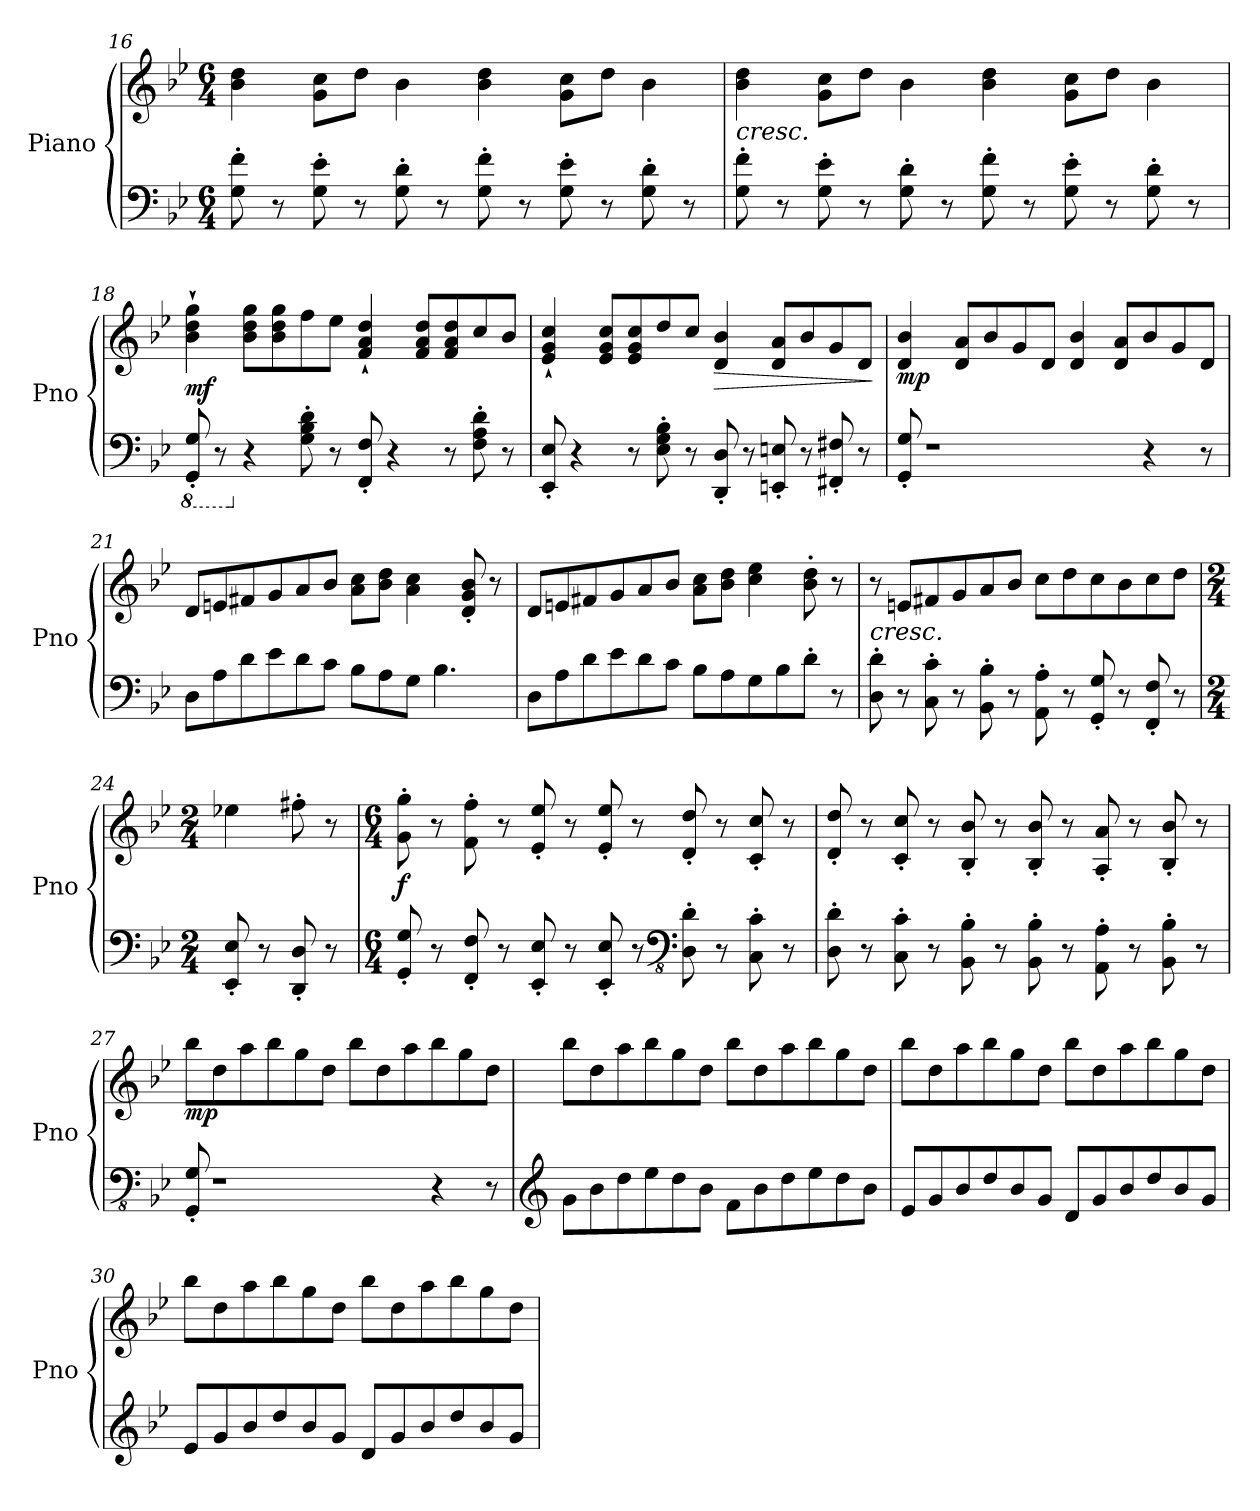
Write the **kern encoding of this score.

**kern	**kern	**dynam
*part1	*part1	*part1
*staff2	*staff1	*staff1/2
*I"Piano	*	*
*I'Pno	*	*
*clefF4	*clefG2	*
*k[b-e-]	*k[b-e-]	*
*M6/4	*M6/4	*
=16	=16	=16
8G\' 8f\'	4b-\ 4dd\	.
8r	.	.
8G\' 8e-\'	8g\ 8cc\L	.
8r	8dd\J	.
8G\' 8d\'	4b-\	.
8r	.	.
8G\' 8f\'	4b-\ 4dd\	.
8r	.	.
8G\' 8e-\'	8g\ 8cc\L	.
8r	8dd\J	.
8G\' 8d\'	4b-\	.
8r	.	.
=17	=17	=17
!	!LO:TX:b:i:t=cresc.	!
8G\' 8f\'	4b-\ 4dd\	.
8r	.	.
8G\' 8e-\'	8g\ 8cc\L	.
8r	8dd\J	.
8G\' 8d\'	4b-\	.
8r	.	.
8G\' 8f\'	4b-\ 4dd\	.
8r	.	.
8G\' 8e-\'	8g\ 8cc\L	.
8r	8dd\J	.
8G\' 8d\'	4b-\	.
8r	.	.
=18	=18	=18
*8ba	*	*
!	!	!LO:DY:b
8GGG/' 8GG/'	4b-\` 4dd\` 4gg\`	mf
8r	.	.
*X8ba	*	*
4r	8b-\ 8dd\ 8gg\L	.
.	8b-\ 8dd\ 8gg\	.
8G\' 8B-\' 8d\'	8ff\	.
8r	8ee-\J	.
8FF/' 8F/'	4f/` 4a/` 4dd/`	.
4r	.	.
.	8f/ 8a/ 8dd/L	.
8r	8f/ 8a/ 8dd/	.
8F\' 8A\' 8d\'	8cc/	.
8r	8b-/J	.
=19	=19	=19
8EE-/' 8E-/'	4e-/` 4g/` 4cc/`	.
4r	.	.
.	8e-/ 8g/ 8cc/L	.
8r	8e-/ 8g/ 8cc/	.
8E-\' 8G\' 8B-\'	8dd/	.
8r	8cc/J	.
!	!	!LO:HP:b
8DD/' 8D/'	4d/ 4b-/	>
8r	.	.
8EEn/' 8En/'	8d/ 8a/L	.
8r	8b-/	.
8FF#X/' 8F#X/'	8g/	.
8r	8d/J	.
.	.	]
!!LO:LB:g=z
=20	=20	=20
!	!	!LO:DY:b
8GG/' 8G/'	4d/ 4b-/	mp
1r	.	.
.	8d/ 8a/L	.
.	8b-/	.
.	8g/	.
.	8d/J	.
.	4d/ 4b-/	.
.	8d/ 8a/L	.
4r	8b-/	.
.	8g/	.
8r	8d/J	.
=21	=21	=21
8D\L	8d/L	.
8A\	8en/	.
8d\	8f#X/	.
8e-\	8g/	.
8d\	8a/	.
8c\J	8b-/J	.
8B-\L	8a\ 8cc\L	.
8A\	8b-\ 8dd\J	.
8G\J	4a\ 4cc\	.
4.B-\	.	.
.	8d/' 8g/' 8b-/'	.
.	8r	.
=22	=22	=22
8D\L	8d/L	.
8A\	8en/	.
8d\	8f#X/	.
8e-\	8g/	.
8d\	8a/	.
8c\J	8b-/J	.
8B-\L	8a\ 8cc\L	.
8A\	8b-\ 8dd\J	.
8G\	4cc\ 4ee-\	.
8B-\	.	.
8d'\J	8b-\' 8dd\'	.
8r	8r	.
=23	=23	=23
!	!LO:TX:b:i:t=cresc.	!
8D\' 8d\'	8r	.
8r	8en/L	.
8C\' 8c\'	8f#X/	.
8r	8g/	.
8BB-\' 8B-\'	8a/	.
8r	8b-/J	.
8AA\' 8A\'	8cc\L	.
8r	8dd\	.
8GG/' 8G/'	8cc\	.
8r	8b-\	.
8FF/' 8F/'	8cc\	.
8r	8dd\J	.
!!LO:LB:g=z
=24	=24	=24
*M2/4	*M2/4	*
8EE-/' 8E-/'	4ee-X\	.
8r	.	.
8DD/' 8D/'	8ff#X'\	.
8r	8r	.
=25	=25	=25
*M6/4	*M6/4	*
!	!	!LO:DY:b
8GG/' 8G/'	8g\' 8gg\'	f
8r	8r	.
8FF/' 8F/'	8f\' 8ff\'	.
8r	8r	.
8EE-/' 8E-/'	8e-/' 8ee-/'	.
8r	8r	.
8EE-/' 8E-/'	8e-/' 8ee-/'	.
8r	8r	.
*clefFv4	*	*
8DD\' 8D\'	8d/' 8dd/'	.
8r	8r	.
8CC\' 8C\'	8c/' 8cc/'	.
8r	8r	.
=26	=26	=26
8DD\' 8D\'	8d/' 8dd/'	.
8r	8r	.
8CC\' 8C\'	8c/' 8cc/'	.
8r	8r	.
8BBB-\' 8BB-\'	8B-/' 8b-/'	.
8r	8r	.
8BBB-\' 8BB-\'	8B-/' 8b-/'	.
8r	8r	.
8AAA\' 8AA\'	8A/' 8a/'	.
8r	8r	.
8BBB-\' 8BB-\'	8B-/' 8b-/'	.
8r	8r	.
=27	=27	=27
!	!	!LO:DY:b
8GGG/' 8GG/'	8bb-\L	mp
1r	8dd\	.
.	8aa\	.
.	8bb-\	.
.	8gg\	.
.	8dd\J	.
.	8bb-\L	.
.	8dd\	.
.	8aa\	.
4r	8bb-\	.
.	8gg\	.
8r	8dd\J	.
!!LO:PB:g=z
=28	=28	=28
*clefG2	*	*
8g\L	8bb-\L	.
8b-\	8dd\	.
8dd\	8aa\	.
8ee-\	8bb-\	.
8dd\	8gg\	.
8b-\J	8dd\J	.
8f\L	8bb-\L	.
8b-\	8dd\	.
8dd\	8aa\	.
8ee-\	8bb-\	.
8dd\	8gg\	.
8b-\J	8dd\J	.
=29	=29	=29
8e-/L	8bb-\L	.
8g/	8dd\	.
8b-/	8aa\	.
8dd/	8bb-\	.
8b-/	8gg\	.
8g/J	8dd\J	.
8d/L	8bb-\L	.
8g/	8dd\	.
8b-/	8aa\	.
8dd/	8bb-\	.
8b-/	8gg\	.
8g/J	8dd\J	.
=30	=30	=30
8e-/L	8bb-\L	.
8g/	8dd\	.
8b-/	8aa\	.
8dd/	8bb-\	.
8b-/	8gg\	.
8g/J	8dd\J	.
8d/L	8bb-\L	.
8g/	8dd\	.
8b-/	8aa\	.
8dd/	8bb-\	.
8b-/	8gg\	.
8g/J	8dd\J	.
=	=	=
*-	*-	*-
